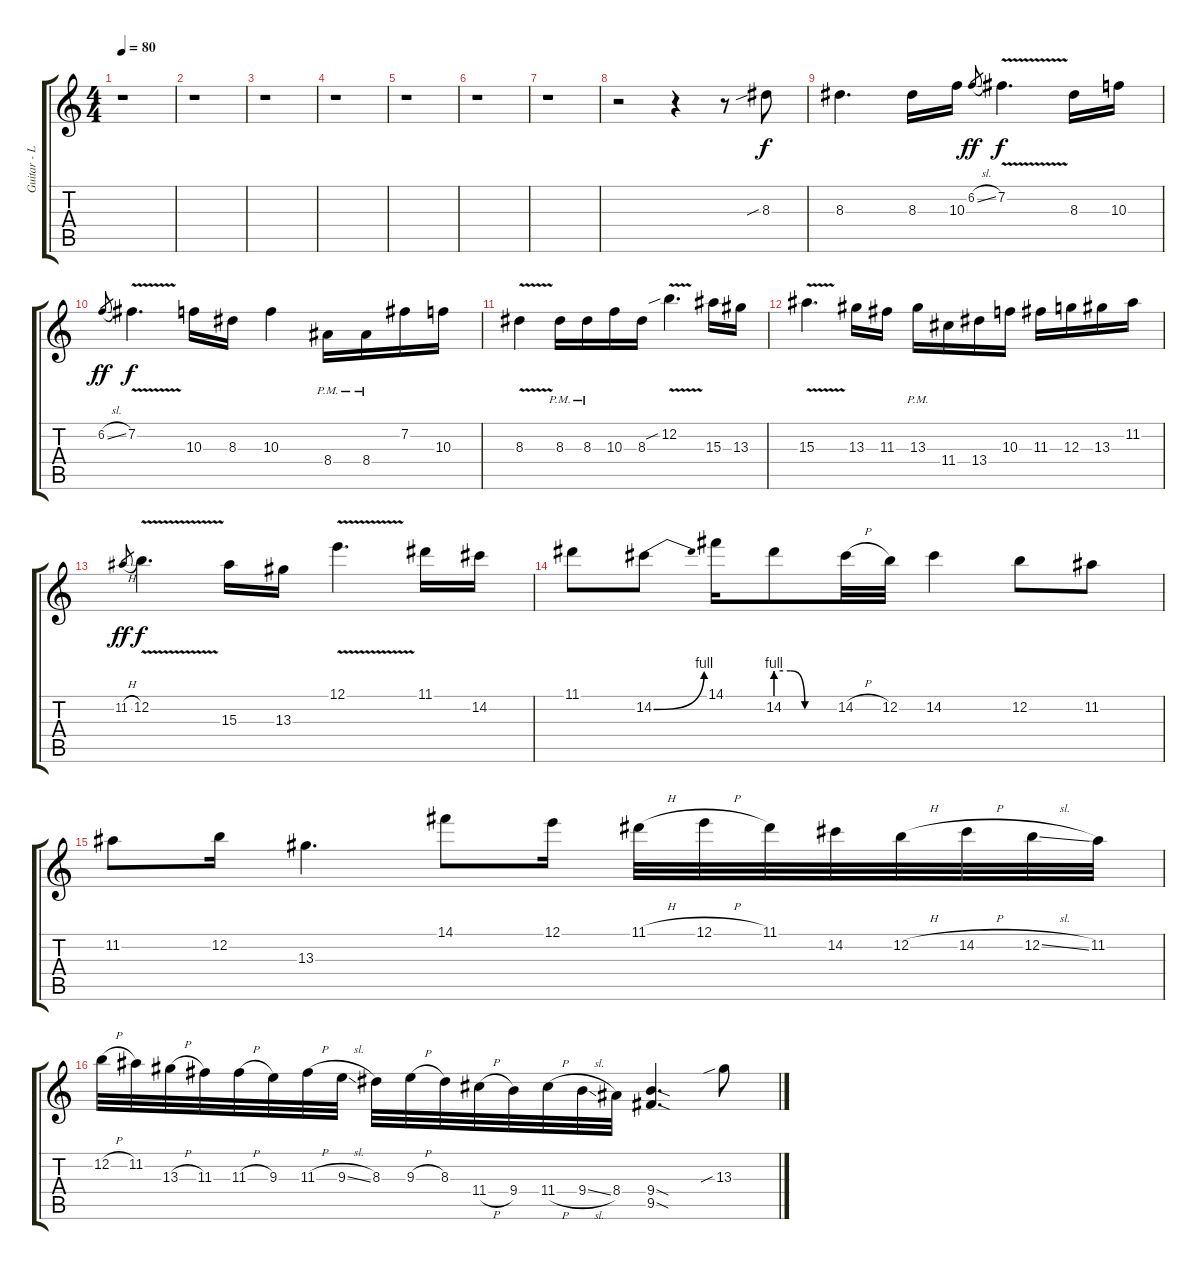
\track ("Guitar - Lead" "Guitar - L") {instrument distortionguitar}
\staff {score tabs}
\tuning (E4 B3 G3 D3 A2 E2) {hide}
\ts (4 4)
\tempo 80
\clef g2
\ks c
r.1{dy f} |
r.1 |
r.1 |
r.1 |
r.1 |
r.1 |
r.1 |
r.2 r.4 r.8 8.3{sib}.8 |
8.3.4{d instrument overdrivenguitar} 8.3.16 10.3.16 6.2{sl}.8{gr dy ff} 7.2{v}.4{d dy f} 8.3.16 10.3.16 |
6.2{sl}.8{gr dy ff} 7.2{v}.4{d dy f} 10.3.16 8.3.16 10.3.4{txt ""} 8.4{pm}.16 8.4{pm}.16 7.2.16 10.3.16 |
8.3{v}.4 8.3{pm}.16 8.3{pm}.16 10.3.16 8.3.16 12.2{v sib}.4{d} 15.3.16 13.3.16 |
15.3{v}.4{d} 13.3.16 11.3.16 13.3{pm}.16 11.4.16 13.4.16 10.3.16 11.3.16 12.3.16 13.3.16 11.2.16 |
11.2{h}.8{gr dy ff} 12.2{v}.4{d dy f} 15.3.16 13.3.16 12.1{v}.4{d} 11.1.16 14.2.16 |
11.1.8 14.2{be (bend 0 0 60 4)}.8 14.1.16 14.2{be (custom 0 4 15 4 30 0 60 0)}.8 14.2{h}.32 12.2.32 14.2.4 12.2.8 11.2.8 |
11.2.8 12.2.16 13.3.4{d} 14.1.8 12.1.16 11.1{h}.32 12.1{h}.32 11.1.32 14.2.32 12.2{h}.32 14.2{h}.32 12.2{sl}.32 11.2.32 |
12.2{h}.32 11.2.32 13.3{h}.32 11.3.32 11.3{h}.32 9.3.32 11.3{h}.32 9.3{sl}.32 8.3.32 9.3{h}.32 8.3.32 11.4{h}.32 9.4.32 11.4{h}.32 9.4{sl}.32 8.4.32 (9.4{sod} 9.5{sod}).4{d} 13.3{sib}.8
